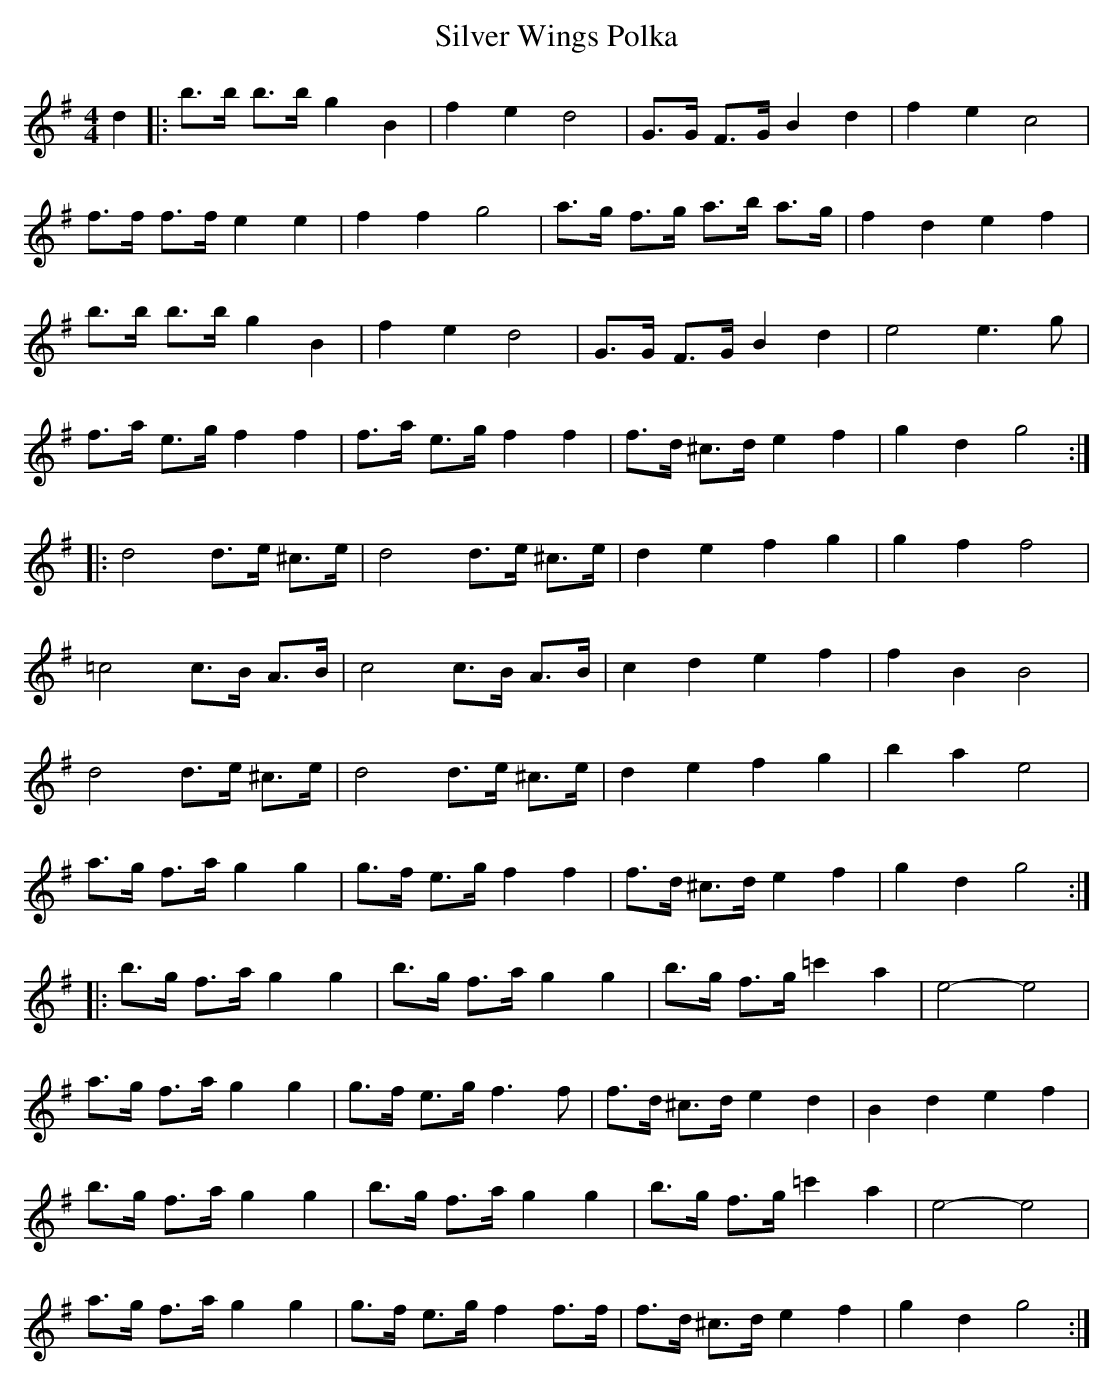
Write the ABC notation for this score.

X:1
T:Silver Wings Polka
M:4/4
L:1/8
K:Gmaj
d2|:b>b b>b g2 B2|f2 e2 d4|G>G F>G B2 d2|f2 e2 c4|
f>f f>f e2 e2|f2 f2 g4|a>g f>g a>b a>g|f2 d2 e2 f2|
b>b b>b g2 B2|f2 e2 d4|G>G F>G B2 d2|e4 e3 g|
f>a e>g f2 f2|f>a e>g f2 f2|f>d ^c>d e2 f2|g2 d2 g4:|
|:d4 d>e ^c>e|d4 d>e ^c>e|d2 e2 f2 g2|g2 f2 f4|
=c4 c>B A>B|c4 c>B A>B|c2 d2 e2 f2|f2 B2 B4|
d4 d>e ^c>e|d4 d>e ^c>e|d2 e2 f2 g2|b2 a2 e4|
a>g f>a g2 g2|g>f e>g f2 f2|f>d ^c>d e2 f2|g2 d2 g4:|
|:b>g f>a g2 g2|b>g f>a g2 g2|b>g f>g =c'2 a2|e4-e4|
a>g f>a g2 g2|g>f e>g f3 f|f>d ^c>d e2 d2|B2 d2 e2 f2|
b>g f>a g2 g2|b>g f>a g2 g2|b>g f>g =c'2 a2|e4-e4|
a>g f>a g2 g2|g>f e>g f2 f>f|f>d ^c>d e2 f2|g2 d2 g4:|
